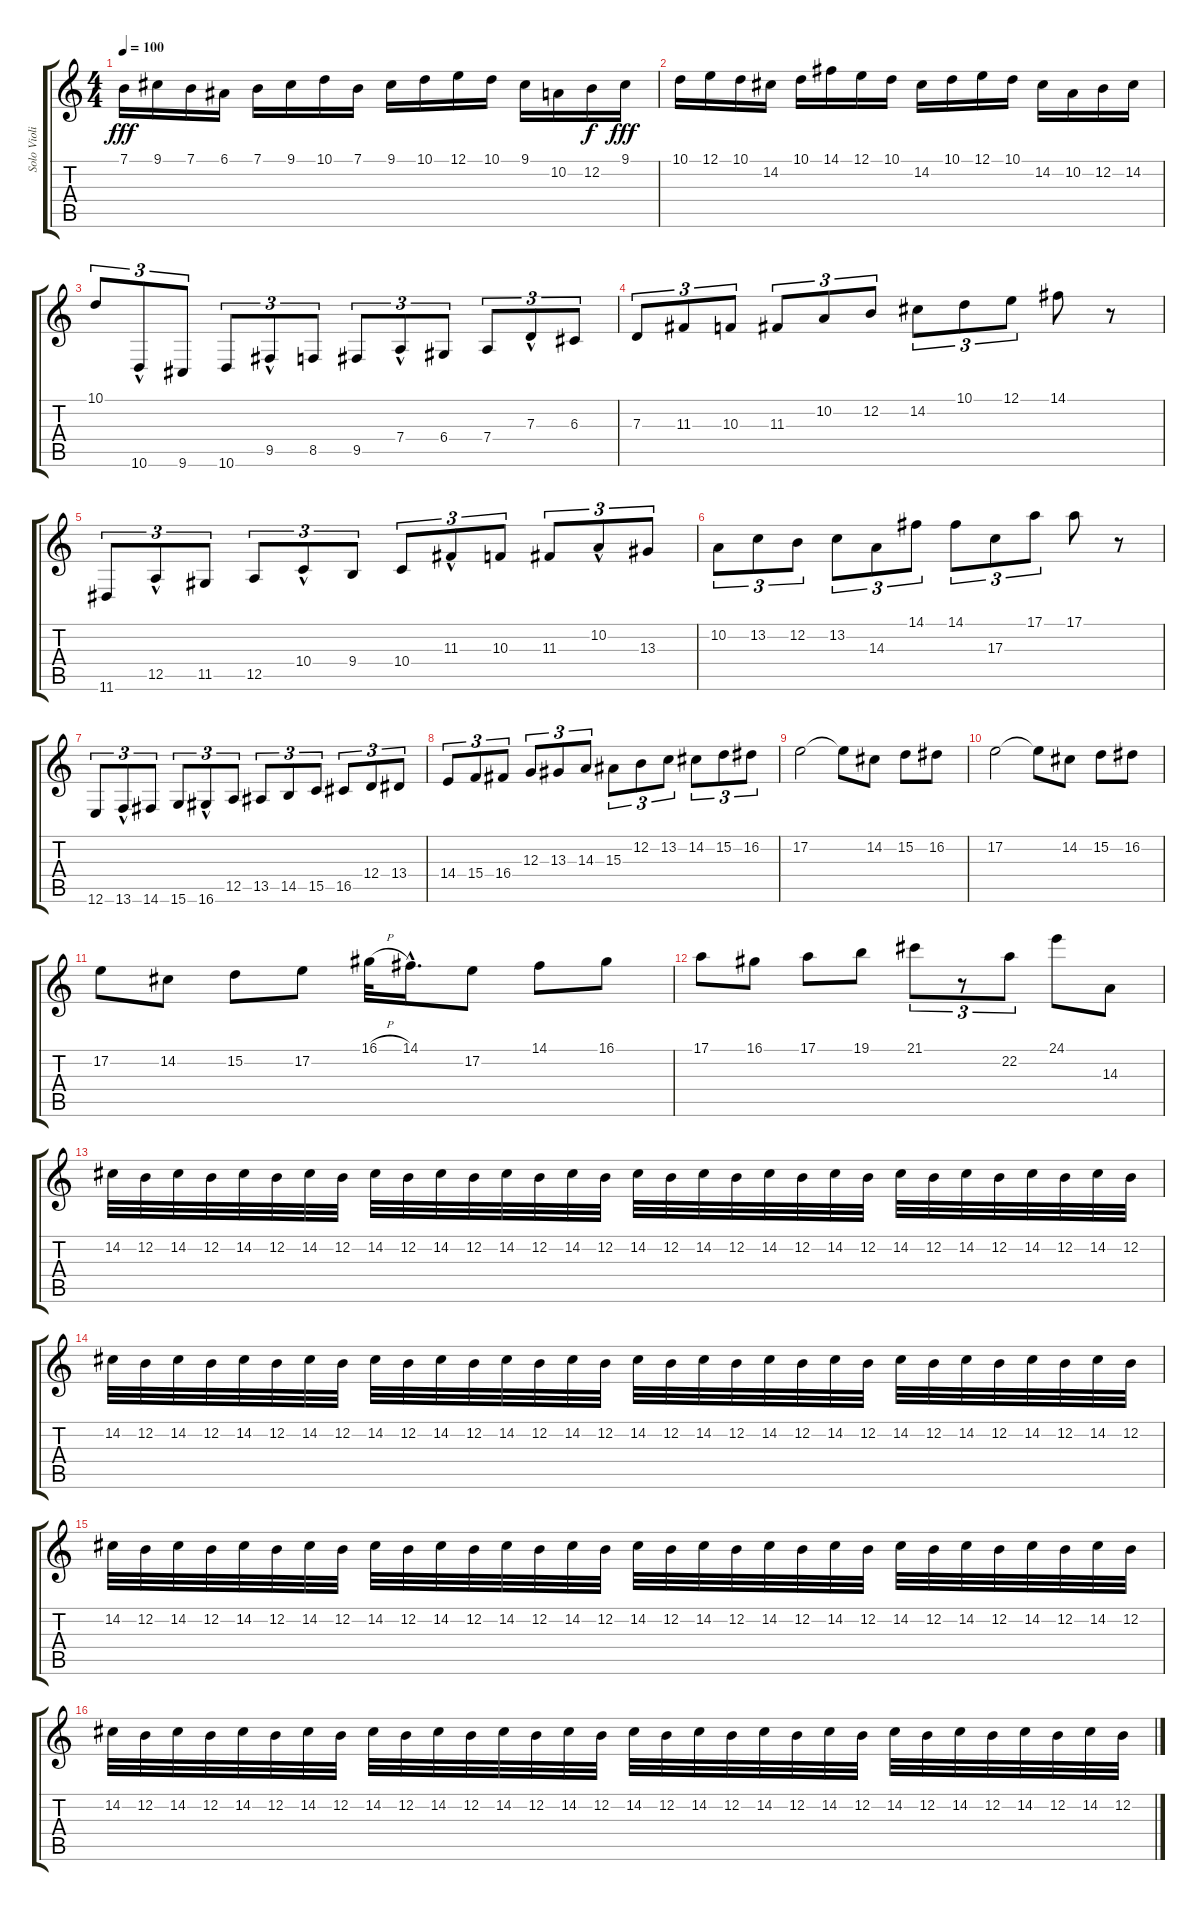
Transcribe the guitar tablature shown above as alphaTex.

\track ("Solo Violin" "Solo Violi") {instrument violin}
\staff {score tabs}
\tuning (E4 B3 G3 D3 A2 E2) {hide}
\ts (4 4)
\tempo 100
\clef g2
\ks c
7.1.16{dy fff} 9.1.16 7.1.16 6.1.16 7.1.16 9.1.16 10.1.16 7.1.16 9.1.16 10.1.16 12.1.16 10.1.16 9.1.16 10.2.16 12.2.16{dy f} 9.1.16{dy fff} |
10.1.16 12.1.16 10.1.16 14.2.16 10.1.16 14.1.16 12.1.16 10.1.16 14.2.16 10.1.16 12.1.16 10.1.16 14.2.16 10.2.16 12.2.16 14.2.16 |
10.1.8{tu (3 2)} 10.6{hac}.8{tu (3 2)} 9.6.8{tu (3 2)} 10.6.8{tu (3 2)} 9.5{hac}.8{tu (3 2)} 8.5.8{tu (3 2)} 9.5.8{tu (3 2)} 7.4{hac}.8{tu (3 2)} 6.4.8{tu (3 2)} 7.4.8{tu (3 2)} 7.3{hac}.8{tu (3 2)} 6.3.8{tu (3 2)} |
7.3.8{tu (3 2)} 11.3.8{tu (3 2)} 10.3.8{tu (3 2)} 11.3.8{tu (3 2)} 10.2.8{tu (3 2)} 12.2.8{tu (3 2)} 14.2.8{tu (3 2)} 10.1.8{tu (3 2)} 12.1.8{tu (3 2)} 14.1.8 r.8 |
11.6.8{tu (3 2)} 12.5{hac}.8{tu (3 2)} 11.5.8{tu (3 2)} 12.5.8{tu (3 2)} 10.4{hac}.8{tu (3 2)} 9.4.8{tu (3 2)} 10.4.8{tu (3 2)} 11.3{hac}.8{tu (3 2)} 10.3.8{tu (3 2)} 11.3.8{tu (3 2)} 10.2{hac}.8{tu (3 2)} 13.3.8{tu (3 2)} |
10.2.8{tu (3 2)} 13.2.8{tu (3 2)} 12.2.8{tu (3 2)} 13.2.8{tu (3 2)} 14.3.8{tu (3 2)} 14.1.8{tu (3 2)} 14.1.8{tu (3 2)} 17.3.8{tu (3 2)} 17.1.8{tu (3 2)} 17.1.8 r.8 |
12.6.8{tu (3 2)} 13.6{hac}.8{tu (3 2)} 14.6.8{tu (3 2)} 15.6.8{tu (3 2)} 16.6{hac}.8{tu (3 2)} 12.5.8{tu (3 2)} 13.5.8{tu (3 2)} 14.5.8{tu (3 2)} 15.5.8{tu (3 2)} 16.5.8{tu (3 2)} 12.4.8{tu (3 2)} 13.4.8{tu (3 2)} |
14.4.8{tu (3 2)} 15.4.8{tu (3 2)} 16.4.8{tu (3 2)} 12.3.8{tu (3 2)} 13.3.8{tu (3 2)} 14.3.8{tu (3 2)} 15.3.8{tu (3 2)} 12.2.8{tu (3 2)} 13.2.8{tu (3 2)} 14.2.8{tu (3 2)} 15.2.8{tu (3 2)} 16.2.8{tu (3 2)} |
17.2.2 17.2{t}.8 14.2.8 15.2.8 16.2.8 |
17.2.2 17.2{t}.8 14.2.8 15.2.8 16.2.8 |
17.2.8 14.2.8 15.2.8 17.2.8 16.1{h}.32 14.1{hac}.16{d} 17.2.8 14.1.8 16.1.8 |
17.1.8 16.1.8 17.1.8 19.1.8 21.1.8{tu (3 2)} r.8{tu (3 2)} 22.2.8{tu (3 2)} 24.1.8 14.3.8 |
14.2.32 12.2.32 14.2.32 12.2.32 14.2.32 12.2.32 14.2.32 12.2.32 14.2.32 12.2.32 14.2.32 12.2.32 14.2.32 12.2.32 14.2.32 12.2.32 14.2.32 12.2.32 14.2.32 12.2.32 14.2.32 12.2.32 14.2.32 12.2.32 14.2.32 12.2.32 14.2.32 12.2.32 14.2.32 12.2.32 14.2.32 12.2.32 |
14.2.32 12.2.32 14.2.32 12.2.32 14.2.32 12.2.32 14.2.32 12.2.32 14.2.32 12.2.32 14.2.32 12.2.32 14.2.32 12.2.32 14.2.32 12.2.32 14.2.32 12.2.32 14.2.32 12.2.32 14.2.32 12.2.32 14.2.32 12.2.32 14.2.32 12.2.32 14.2.32 12.2.32 14.2.32 12.2.32 14.2.32 12.2.32 |
14.2.32 12.2.32 14.2.32 12.2.32 14.2.32 12.2.32 14.2.32 12.2.32 14.2.32 12.2.32 14.2.32 12.2.32 14.2.32 12.2.32 14.2.32 12.2.32 14.2.32 12.2.32 14.2.32 12.2.32 14.2.32 12.2.32 14.2.32 12.2.32 14.2.32 12.2.32 14.2.32 12.2.32 14.2.32 12.2.32 14.2.32 12.2.32 |
14.2.32 12.2.32 14.2.32 12.2.32 14.2.32 12.2.32 14.2.32 12.2.32 14.2.32 12.2.32 14.2.32 12.2.32 14.2.32 12.2.32 14.2.32 12.2.32 14.2.32 12.2.32 14.2.32 12.2.32 14.2.32 12.2.32 14.2.32 12.2.32 14.2.32 12.2.32 14.2.32 12.2.32 14.2.32 12.2.32 14.2.32 12.2.32
